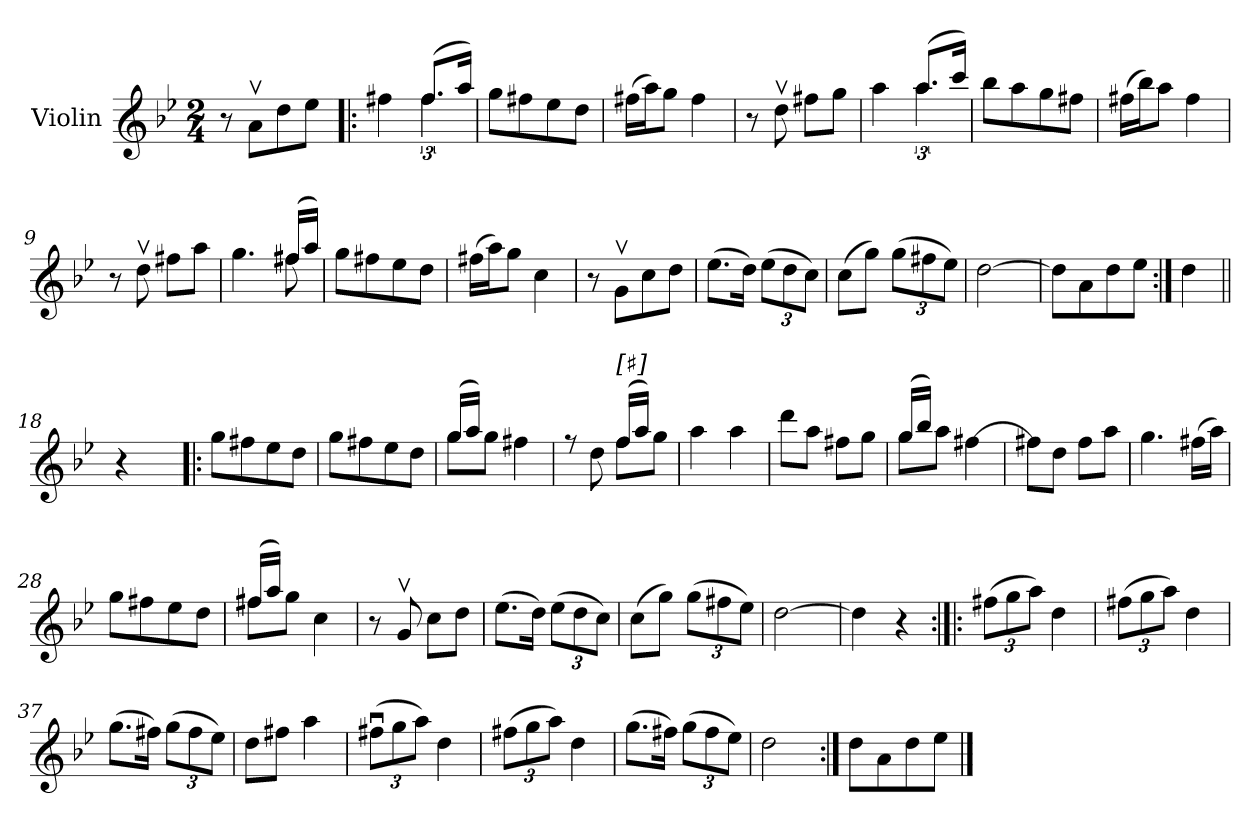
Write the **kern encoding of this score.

**kern
*part1
*staff1
*I"Violin
*I'Vln.
*clefG2
*k[b-e-]
*g:
*M2/4
=1
8r
8av\L
8dd\
8ee-\J
=2!|:
*^
4ryy	4ff#X\
(>8.ff#/L	6.ff#\
16aa/Jk)	.
*v	*v
=3
8gg\L
8ff#X\
8ee-\
8dd\J
=4
(>16ff#X\LL
16aa\J)
8gg\J
4ff#\
!!LO:LB:g=z
=5
8r
8ddv\
8ff#X\L
8gg\J
=6
*^
4ryy	4aa\
(>8.aa/L	6.aa\
16ccc/Jk)	.
*v	*v
=7
8bb-\L
8aa\
8gg\
8ff#X\J
=8
(>16ff#X\LL
16bb-\J)
8aa\J
4ff#\
=9
8r
8ddv\
8ff#X\L
8aa\J
!!LO:LB:g=z
=10
*^
4.ryy	4.gg\
(>16ff#X/LL	8ff#\
16aa/JJ)	.
*v	*v
=11
8gg\L
8ff#X\
8ee-\
8dd\J
=12
(>16ff#X\LL
16aa\J)
8gg\J
4cc\
=13
8r
8gv\L
8cc\
8dd\J
=14
(>8.ee-\L
16dd\Jk)
*Xbrackettup
(>12ee-\L
12dd\
12cc\J)
!!LO:LB:g=z
=15
(>8cc\L
8gg\J)
(>12gg\L
12ff#X\
12ee-\J)
=16
[2dd\
=17
8dd\L]
8a\
8dd\
8ee-\J
=18:|!
4dd\
=18X1||
4r
=19!|:
8gg\L
8ff#X\
8ee-\
8dd\J
!!LO:LB:g=z
=20
8gg\L
8ff#X\
8ee-\
8dd\J
=21
*^
(>16gg/LL	8gg\L
16aa/JJ)	.
8ryy	8gg\J
4ryy	4ff#X\
=22	=22
4ryy	8rff
.	8dd\
!LO:TX:a:t=[♯]	!
(>16ff/LL	8ff\L
16aa/JJ)	.
8ryy	8gg\J
*v	*v
=23
4aa\
4aa\
=24
8ddd\L
8aa\J
8ff#X\L
8gg\J
!!LO:LB:g=z
=25
*^
(>16gg/LL	8gg\L
16bb-/JJ)	.
8ryy	8aa\J
4ryy	[4ff#X\
=26	=26
2ryy	8ff#X\L]
.	8dd\J
.	8ff#\L
.	8aa\J
*v	*v
=27
4.gg\
(>16ff#X\LL
16aa\JJ)
=28
8gg\L
8ff#X\
8ee-\
8dd\J
=29
*^
(>16ff#X/LL	8ff#\L
16aa/JJ)	.
8ryy	8gg\J
4ryy	4cc\
*v	*v
!!LO:LB:g=z
=30
8r
8gv/
8cc\L
8dd\J
=31
(>8.ee-\L
16dd\Jk)
(>12ee-\L
12dd\
12cc\J)
=32
(>8cc\L
8gg\J)
(>12gg\L
12ff#X\
12ee-\J)
=33
[2dd\
=34
4dd\]
4r
!!LO:LB:g=z
=35:|!|:
(>12ff#X\L
12gg\
12aa\J)
4dd\
=36
(>12ff#X\L
12gg\
12aa\J)
4dd\
=37
(>8.gg\L
16ff#X\Jk)
(>12gg\L
12ff#\
12ee-\J)
=38
8dd\L
8ff#X\J
4aa\
!!LO:LB:g=z
=39
(>12ff#Xu\L
12gg\
12aa\J)
4dd\
=40
(>12ff#X\L
12gg\
12aa\J)
4dd\
=41
(>8.gg\L
16ff#X\Jk)
(>12gg\L
12ff#\
12ee-\J)
=42
2dd\
=43:|!
8dd\L
8a\
8dd\
8ee-\J
==
*-
